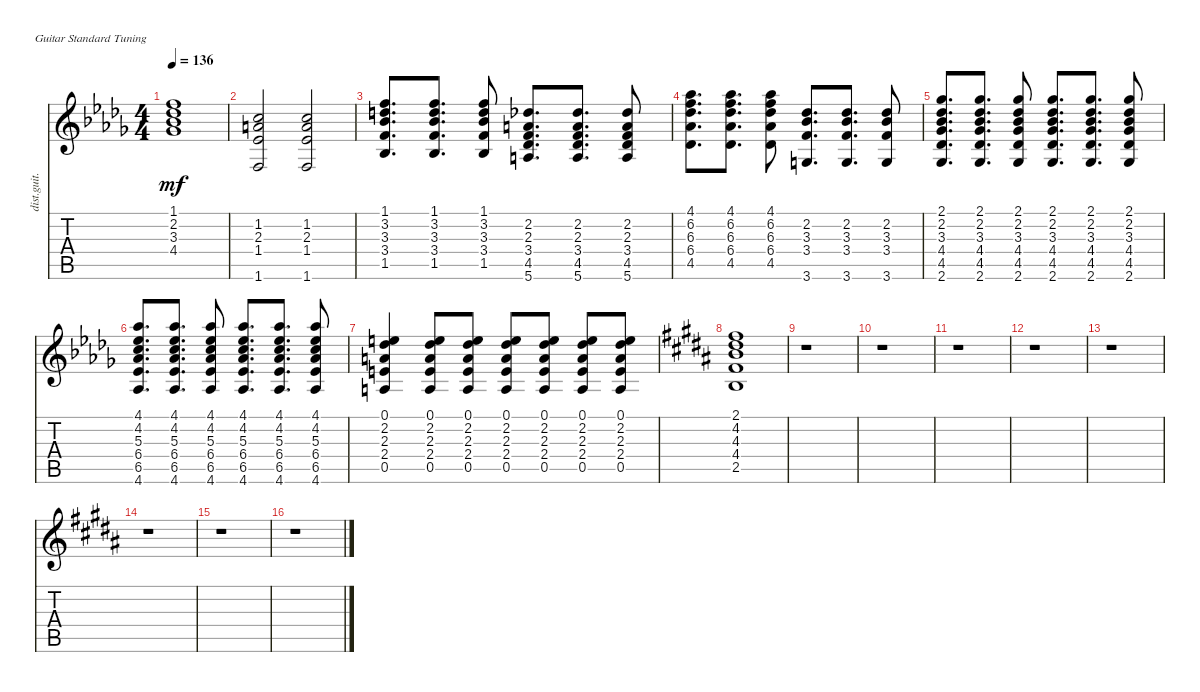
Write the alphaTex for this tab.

\bracketExtendMode nobrackets
\track ("Electric Guitar 2" "dist.guit.") {instrument distortionguitar}
\staff {score tabs}
\tuning (E4 B3 G3 D3 A2 E2)
\ts (4 4)
\tempo 136
\clef g2
\ks db
(2.2{acc b} 4.4{acc b} 3.3{acc b} 1.1{acc forcenatural}).1{dy mf beam Down} |
(1.6{acc forcenatural} 2.3{acc forcenatural} 1.4{acc b} 1.2{acc forcenatural}).2{beam Up} (1.4{acc b} 1.6{acc forcenatural} 2.3{acc forcenatural} 1.2{acc forcenatural}).2{beam Up} |
(1.5{acc b} 3.4{acc forcenatural} 3.3{acc b} 3.2{acc forcenatural} 1.1{acc forcenatural}).8{d beam Up} (3.4{acc forcenatural} 3.2{acc forcenatural} 3.3{acc b} 1.5{acc b} 1.1{acc forcenatural}).8{d beam Up} (1.5{acc b} 3.4{acc forcenatural} 3.3{acc b} 3.2{acc forcenatural} 1.1{acc forcenatural}).8{beam Up} (4.5{acc b} 2.3{acc forcenatural} 3.4{acc forcenatural} 5.6{acc forcenatural} 2.2{acc b}).8{d beam Up} (5.6{acc forcenatural} 4.5{acc b} 3.4{acc forcenatural} 2.3{acc forcenatural} 2.2{acc b}).8{d beam Up} (3.4{acc forcenatural} 5.6{acc forcenatural} 2.3{acc forcenatural} 4.5{acc b} 2.2{acc b}).8{beam Up} |
(4.5{acc b} 6.4{acc b} 6.3{acc b} 6.2{acc forcenatural} 4.1{acc b}).8{d beam Down} (6.3{acc b} 6.2{acc forcenatural} 6.4{acc b} 4.5{acc b} 4.1{acc b}).8{d beam Down} (4.5{acc b} 6.4{acc b} 6.3{acc b} 6.2{acc forcenatural} 4.1{acc b}).8{beam Down} (3.3{acc b} 3.6{acc forcenatural} 3.4{acc forcenatural} 2.2{acc b}).8{d beam Up} (3.6{acc forcenatural} 3.4{acc forcenatural} 3.3{acc b} 2.2{acc b}).8{d beam Up} (3.6{acc forcenatural} 3.3{acc b} 3.4{acc forcenatural} 2.2{acc b}).8{beam Up} |
(2.6{acc b} 4.5{acc b} 4.4{acc b} 3.3{acc b} 2.2{acc b} 2.1{acc b}).8{d beam Up} (2.6{acc b} 4.5{acc b} 4.4{acc b} 3.3{acc b} 2.2{acc b} 2.1{acc b}).8{d beam Up} (2.6{acc b} 4.5{acc b} 4.4{acc b} 3.3{acc b} 2.2{acc b} 2.1{acc b}).8{beam Up} (2.6{acc b} 4.5{acc b} 4.4{acc b} 3.3{acc b} 2.2{acc b} 2.1{acc b}).8{d beam Up} (2.6{acc b} 4.4{acc b} 4.5{acc b} 3.3{acc b} 2.2{acc b} 2.1{acc b}).8{d beam Up} (2.6{acc b} 4.5{acc b} 4.4{acc b} 3.3{acc b} 2.2{acc b} 2.1{acc b}).8{beam Up} |
(6.4{acc b} 5.3{acc forcenatural} 4.6{acc b} 4.2{acc b} 6.5{acc b} 4.1{acc b}).8{d beam Up} (4.6{acc b} 6.5{acc b} 6.4{acc b} 5.3{acc forcenatural} 4.2{acc b} 4.1{acc b}).8{d beam Up} (4.6{acc b} 6.5{acc b} 6.4{acc b} 5.3{acc forcenatural} 4.2{acc b} 4.1{acc b}).8{beam Up} (4.6{acc b} 6.4{acc b} 4.2{acc b} 5.3{acc forcenatural} 6.5{acc b} 4.1{acc b}).8{d beam Up} (6.4{acc b} 5.3{acc forcenatural} 4.2{acc b} 4.6{acc b} 6.5{acc b} 4.1{acc b}).8{d beam Up} (4.6{acc b} 6.5{acc b} 6.4{acc b} 5.3{acc forcenatural} 4.2{acc b} 4.1{acc b}).8{beam Up} |
(0.5{acc forcenatural} 2.4{acc forcenatural} 2.2{acc b} 2.3{acc forcenatural} 0.1{acc forcenatural}).4{beam Up} (0.5{acc forcenatural} 2.4{acc forcenatural} 2.3{acc forcenatural} 2.2{acc b} 0.1{acc forcenatural}).8{beam Up} (2.4{acc forcenatural} 2.3{acc forcenatural} 2.2{acc b} 0.5{acc forcenatural} 0.1{acc forcenatural}).8{beam Up} (0.5{acc forcenatural} 2.4{acc forcenatural} 2.3{acc forcenatural} 2.2{acc b} 0.1{acc forcenatural}).8{beam Up} (0.5{acc forcenatural} 2.4{acc forcenatural} 2.3{acc forcenatural} 2.2{acc b} 0.1{acc forcenatural}).8{beam Up} (2.3{acc forcenatural} 0.5{acc forcenatural} 2.2{acc b} 2.4{acc forcenatural} 0.1{acc forcenatural}).8{beam Up} (0.5{acc forcenatural} 2.4{acc forcenatural} 2.3{acc forcenatural} 2.2{acc b} 0.1{acc forcenatural}).8{beam Up} |
\ks b
(2.5{acc forcenatural} 4.4{acc #} 4.3{acc forcenatural} 4.2{acc #} 2.1{acc #}).1{beam Up} |
r.1{beam Down} |
r.1{beam Down} |
r.1{beam Down} |
r.1{beam Down} |
r.1{beam Down} |
r.1{beam Down} |
r.1{beam Down} |
r.1{beam Down}
